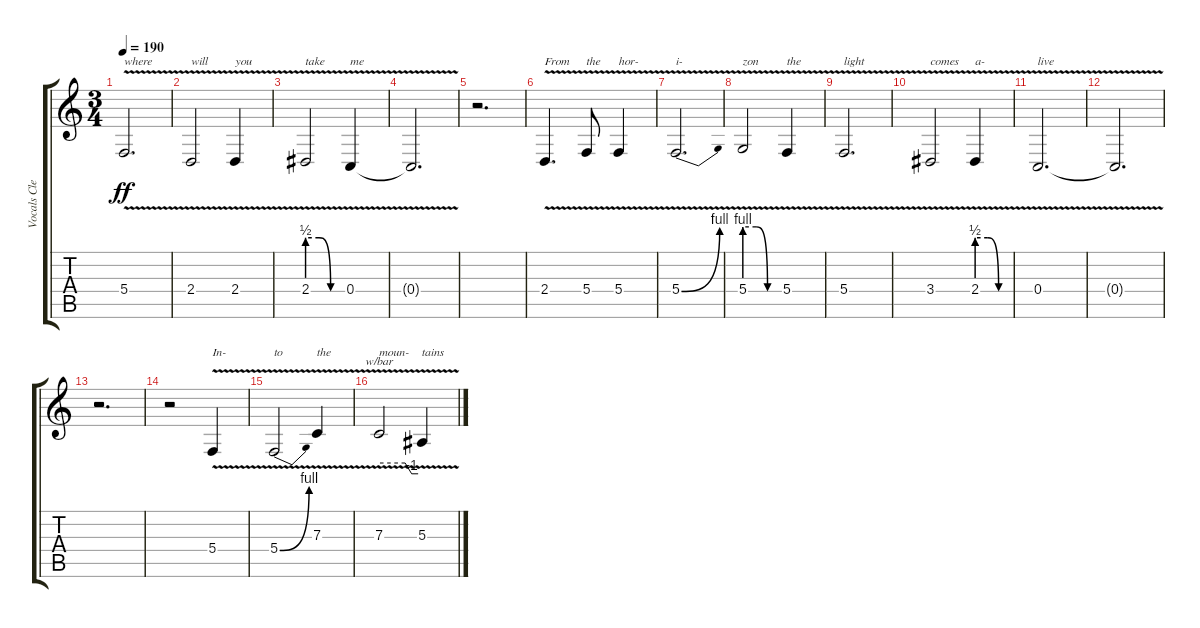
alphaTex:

\track ("Vocals Clean (Jari)" "Vocals Cle") {instrument altosax}
\staff {score tabs}
\tuning (D4 A3 F3 C3 G2 C2) {hide}
\ts (3 4)
\tempo 190
\clef g2
\ks c
5.4{v}.2{d txt "where" dy ff} |
2.4{v}.2{txt "will"} 2.4{v}.4{txt "you"} |
2.4{be (custom 0 2 20 2 40 0 60 0) v}.2{txt "take"} 0.4{v}.4{txt "me"} |
0.4{t}.2{d} |
r.2{d} |
2.4{v}.4{d txt "From"} 5.4{v}.8{txt "the"} 5.4{v}.4{txt "hor-"} |
5.4{be (bend 0 0 60 4) v}.2{d txt "i-"} |
5.4{be (custom 0 4 20 4 40 0 60 0) v}.2{txt "zon"} 5.4{v}.4{txt "the"} |
5.4{v}.2{d txt "light"} |
3.4{v}.2{txt "comes"} 2.4{be (custom 0 2 20 2 40 0 60 0) v}.4{txt "a-"} |
0.4{v}.2{d txt "live"} |
0.4{t}.2{d} |
r.2{d} |
r.2 5.4{v}.4{txt "In-"} |
5.4{be (bend 0 0 60 4) v}.2{txt "to"} 7.3{v}.4{txt "the"} |
7.3{v}.2{tbe (custom default 0 0 40 0 50 -4 60 -4) txt "moun-"} 5.3{v}.4{txt "tains"}
